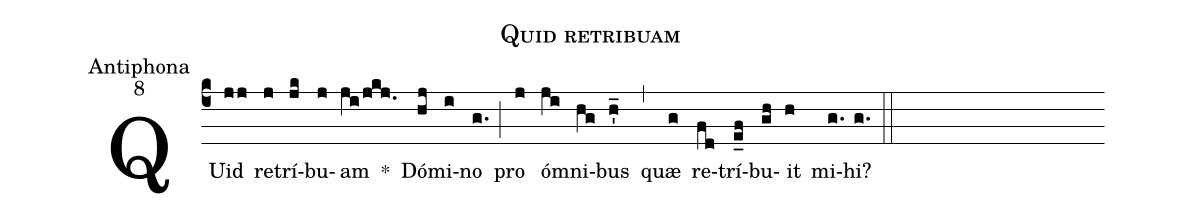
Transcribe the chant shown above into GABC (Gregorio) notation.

name:Quid retribuam;
office-part:Antiphona;
mode:8;
%%
(c4) QUid(jj) re(j)trí(jk)bu(j)am(ji/jkj.) *() Dó(hj)mi(i)no(g.) (;) pro(j) ó(ji)mni(hg)bus(h'_) (,) quæ(g) re(fd)trí(e_f)bu(gh)it(h) mi(g.)hi?(g.) (::)
